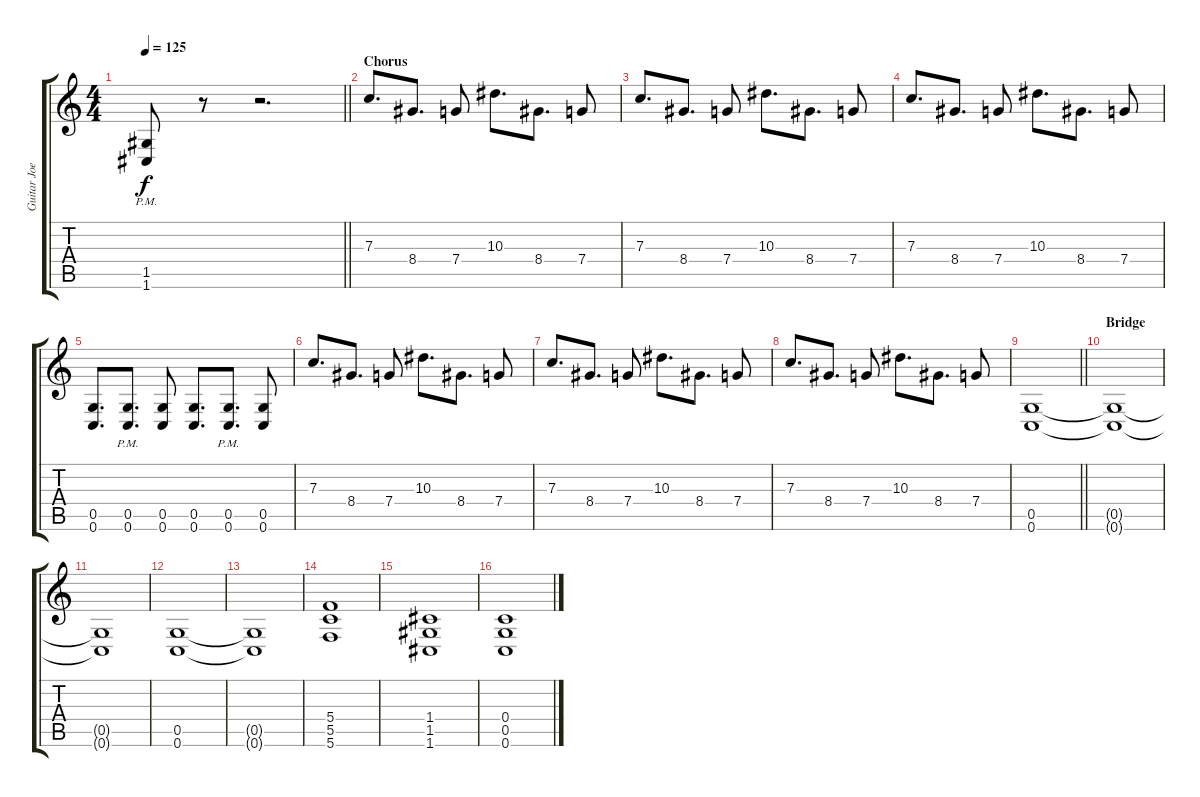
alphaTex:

\track ("Guitar Joel" "Guitar Joe") {instrument distortionguitar}
\staff {score tabs}
\tuning (D4 A3 F3 C3 G2 C2) {hide}
\ts (4 4)
\tempo 125
\clef g2
\barLineRight lightlight
\ks c
(1.5{pm} 1.6{pm}).8{dy f} r.8 r.2{d} |
\section ("" "Chorus")
7.3.8{d volume 7} 8.4.8{d} 7.4.8 10.3.8{d} 8.4.8{d} 7.4.8 |
7.3.8{d} 8.4.8{d} 7.4.8 10.3.8{d} 8.4.8{d} 7.4.8 |
7.3.8{d} 8.4.8{d} 7.4.8 10.3.8{d} 8.4.8{d} 7.4.8 |
(0.5 0.6).8{d volume 16} (0.5{pm} 0.6{pm}).8{d} (0.5 0.6).8 (0.5 0.6).8{d} (0.5{pm} 0.6{pm}).8{d} (0.5 0.6).8 |
7.3.8{d volume 7} 8.4.8{d} 7.4.8 10.3.8{d} 8.4.8{d} 7.4.8 |
7.3.8{d} 8.4.8{d} 7.4.8 10.3.8{d} 8.4.8{d} 7.4.8 |
7.3.8{d} 8.4.8{d} 7.4.8 10.3.8{d} 8.4.8{d} 7.4.8 |
\barLineRight lightlight
(0.5 0.6).1{volume 0} |
\section ("" "Bridge")
(0.5{t} 0.6{t}).1 |
(0.5{t} 0.6{t}).1 |
(0.5 0.6).1{volume 16} |
(0.5{t} 0.6{t}).1 |
(5.4 5.5 5.6).1 |
(1.4 1.5 1.6).1 |
(0.4 0.5 0.6).1
